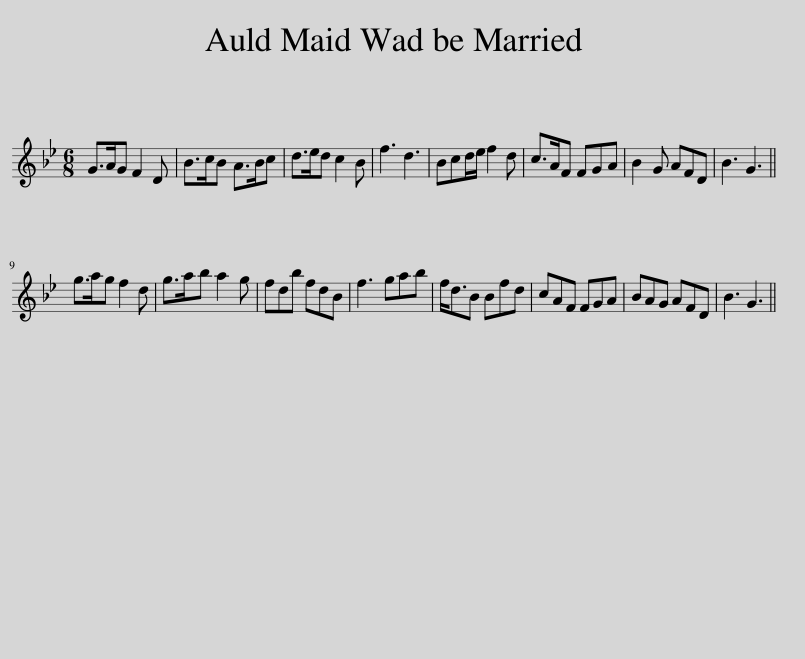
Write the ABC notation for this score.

X:1
L:1/8
M:6/8
I:linebreak $
K:Gmin
V:1 treble
V:1
 G>AG F2 D | B>cB A>Bc | d>ed c2 B | f3 d3 | Bcd/e/ f2 d | %5
 c>AF FGA | B2 G AFD | B3 G3 ||$ g>ag f2 d | g>ab a2 g | %10
 fdb fdB | f3 gab | f<dB Bfd | cAF FGA | BAG AFD | %15
 B3 G3 || %16
